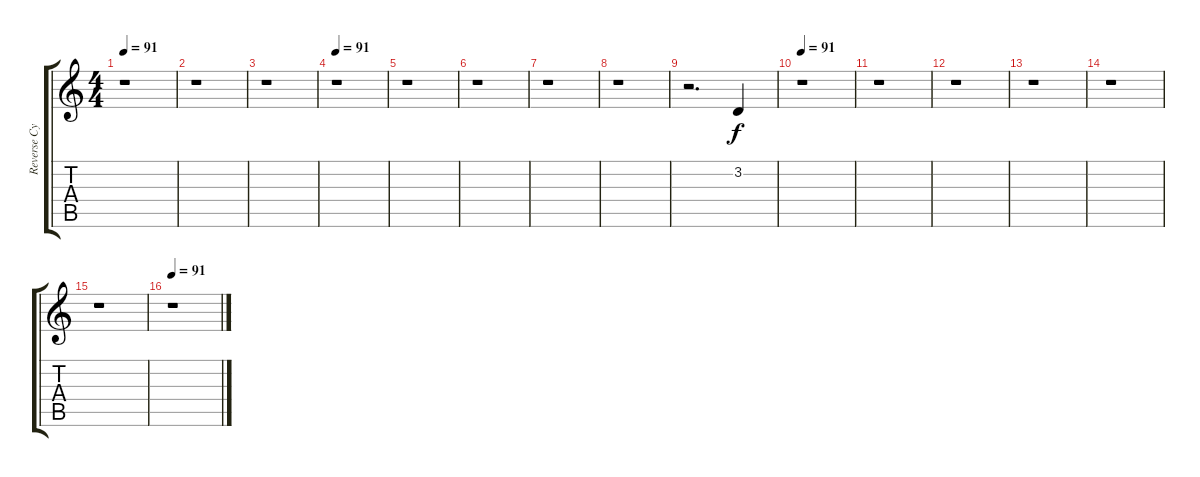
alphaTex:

\track ("Reverse Cymbal" "Reverse Cy") {instrument reversecymbal}
\staff {score tabs}
\tuning (E4 B3 G3 D3 A2 E2) {hide}
\ts (4 4)
\tempo 91
\clef g2
\ks c
r.1{dy f} |
r.1 |
r.1 |
\tempo 91
r.1 |
r.1 |
r.1 |
r.1 |
r.1 |
r.2{d} 3.2.4 |
\tempo 91
r.1 |
r.1 |
r.1 |
r.1 |
r.1 |
r.1 |
\tempo 91
r.1
